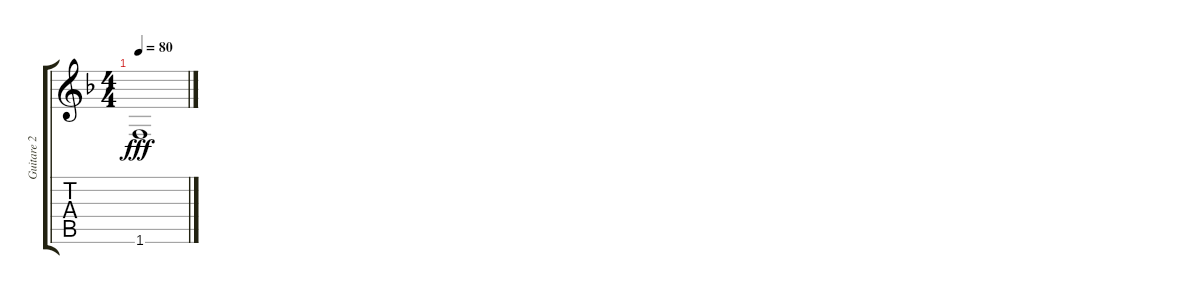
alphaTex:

\track ("Guitare 2 bis" "Guitare 2 ") {mute instrument acousticguitarsteel}
\staff {score tabs}
\tuning (E4 B3 G3 D3 A2 E2) {hide}
\ts (4 4)
\tempo 80
\clef g2
\ks f
1.6.1{dy fff}
